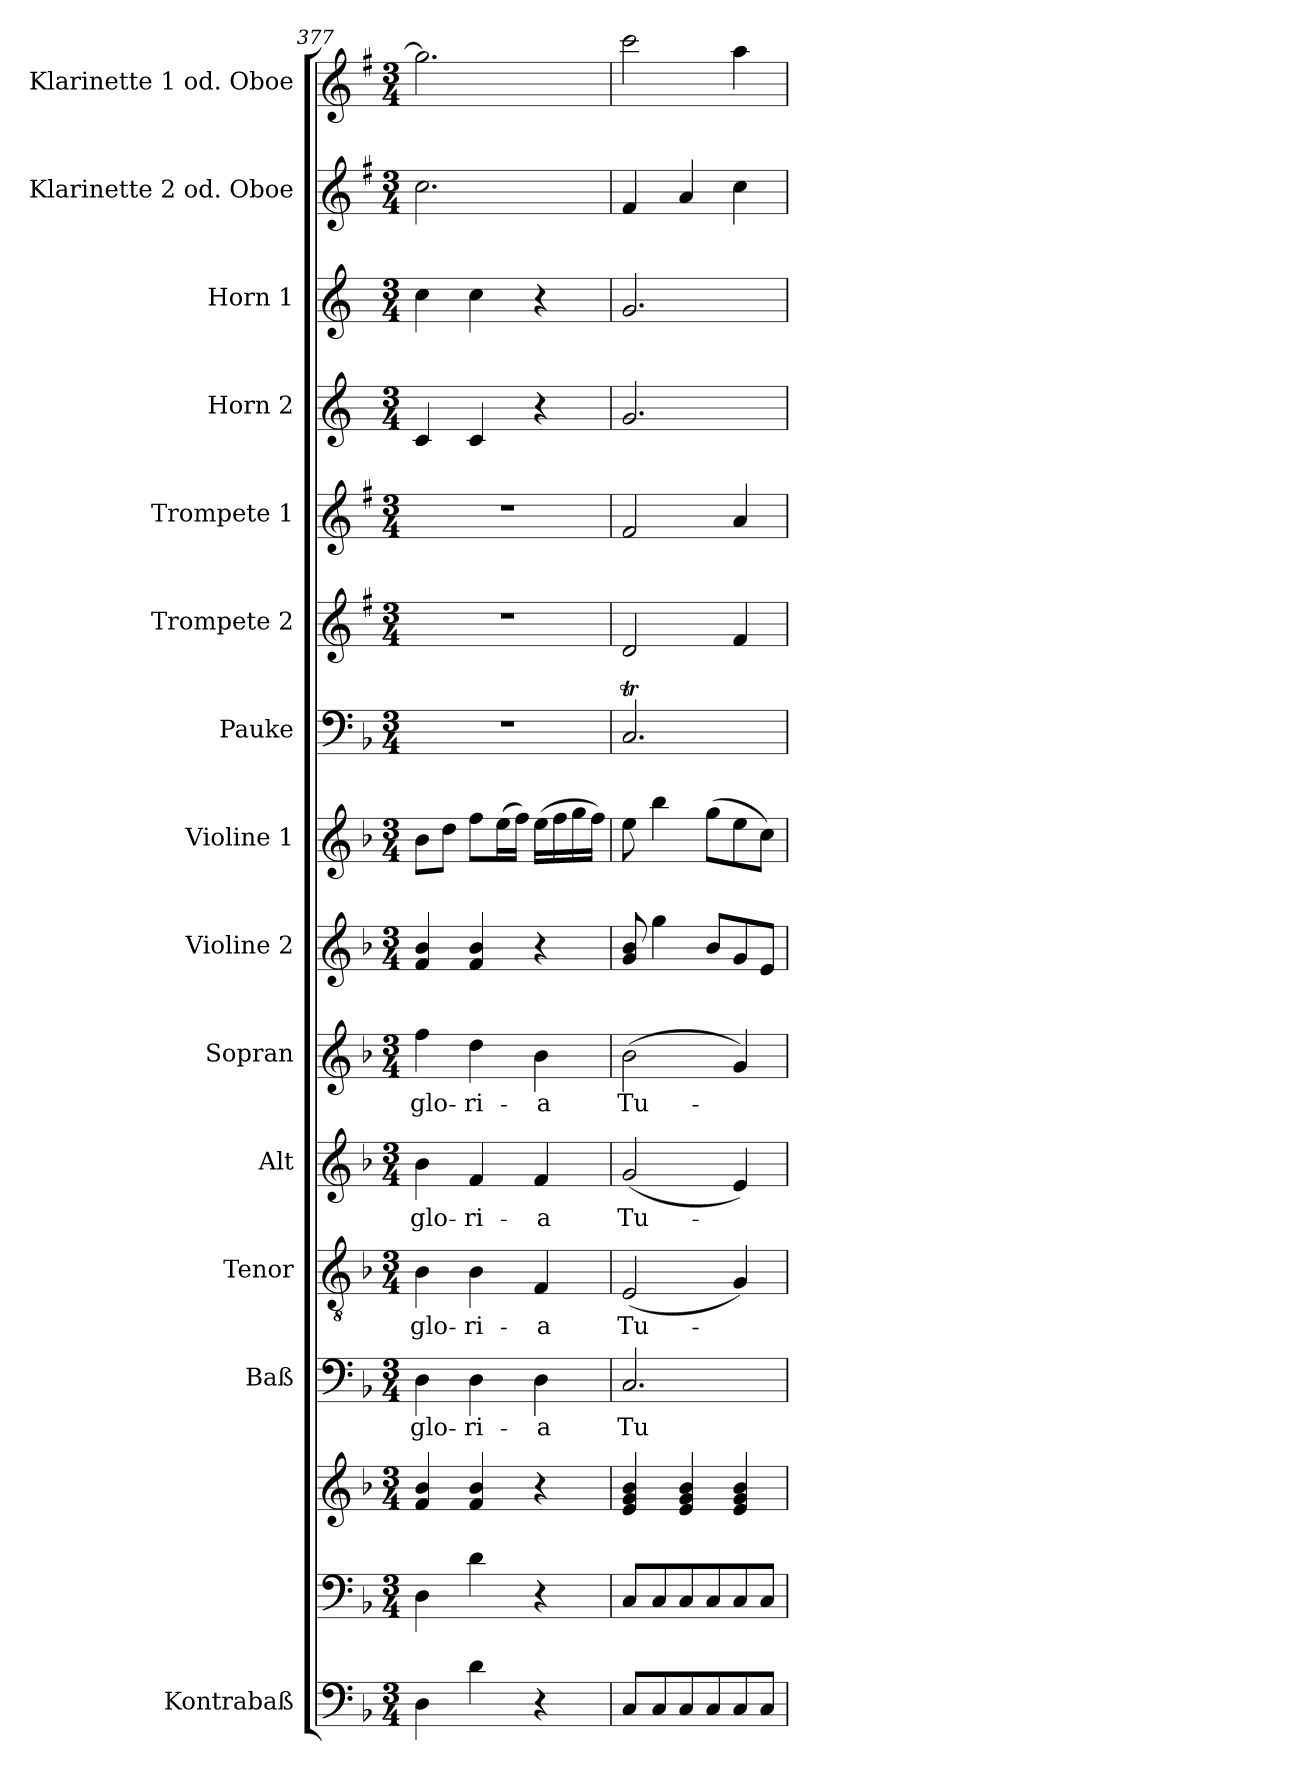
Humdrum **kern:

**kern	**kern	**kern	**kern	**text	**kern	**text	**kern	**text	**kern	**text	**kern	**kern	**kern	**kern	**kern	**kern	**kern	**kern	**kern
*part15	*part14	*part14	*part13	*part13	*part12	*part12	*part11	*part11	*part10	*part10	*part9	*part8	*part7	*part6	*part5	*part4	*part3	*part2	*part1
*staff16	*staff15	*staff14	*staff13	*staff13	*staff12	*staff12	*staff11	*staff11	*staff10	*staff10	*staff9	*staff8	*staff7	*staff6	*staff5	*staff4	*staff3	*staff2	*staff1
*I"Kontrabaß	*	*	*I"Baß	*	*I"Tenor	*	*I"Alt	*	*I"Sopran	*	*I"Violine 2	*I"Violine 1	*I"Pauke	*I"Trompete 2	*I"Trompete 1	*I"Horn 2	*I"Horn 1	*I"Klarinette 2 od. Oboe	*I"Klarinette 1 od. Oboe
*	*	*	*	*	*	*	*	*	*	*	*	*	*	*I'Tpt	*I'Tpt	*I'Hn	*I'Hn	*	*
*clefF4	*clefF4	*clefG2	*clefF4	*	*clefGv2	*	*clefG2	*	*clefG2	*	*clefG2	*clefG2	*clefF4	*clefG2	*clefG2	*clefG2	*clefG2	*clefG2	*clefG2
*ITrd7c12	*	*	*	*	*	*	*	*	*	*	*	*	*	*ITrd1c2	*ITrd1c2	*ITrd4c7	*ITrd4c7	*ITrd1c2	*ITrd1c2
*k[b-]	*k[b-]	*k[b-]	*k[b-]	*	*k[b-]	*	*k[b-]	*	*k[b-]	*	*k[b-]	*k[b-]	*k[b-]	*k[b-]	*k[b-]	*k[b-]	*k[b-]	*k[b-]	*k[b-]
*F:	*F:	*F:	*F:	*	*F:	*	*F:	*	*F:	*	*F:	*F:	*F:	*F:	*F:	*F:	*F:	*F:	*F:
*M3/4	*M3/4	*M3/4	*M3/4	*	*M3/4	*	*M3/4	*	*M3/4	*	*M3/4	*M3/4	*M3/4	*M3/4	*M3/4	*M3/4	*M3/4	*M3/4	*M3/4
=377	=377	=377	=377	=377	=377	=377	=377	=377	=377	=377	=377	=377	=377	=377	=377	=377	=377	=377	=377
!	!	!	!	!LO:LY:b	!	!LO:LY:b	!	!LO:LY:b	!	!LO:LY:b	!	!	!	!	!	!	!	!	!
4DD\	4D\	4f/ 4b-/	4D\	glo-	4B-\	glo-	4b-\	glo-	4ff\	glo-	4f/ 4b-/	8b-\L	2.r	2.r	2.r	4F/	4f\	2.b-\	2.ff\]
.	.	.	.	.	.	.	.	.	.	.	.	8dd\J	.	.	.	.	.	.	.
!	!	!	!	!LO:LY:b	!	!LO:LY:b	!	!LO:LY:b	!	!LO:LY:b	!	!	!	!	!	!	!	!	!
4D\	4d\	4f/ 4b-/	4D\	-ri-	4B-\	-ri-	4f/	-ri-	4dd\	-ri-	4f/ 4b-/	8ff\L	.	.	.	4F/	4f\	.	.
.	.	.	.	.	.	.	.	.	.	.	.	(>16ee\L	.	.	.	.	.	.	.
.	.	.	.	.	.	.	.	.	.	.	.	16ff\JJ)	.	.	.	.	.	.	.
!	!	!	!	!LO:LY:b	!	!LO:LY:b	!	!LO:LY:b	!	!LO:LY:b	!	!	!	!	!	!	!	!	!
4r	4r	4r	4D\	-a	4F/	-a	4f/	-a	4b-\	-a	4r	(>16ee\LL	.	.	.	4r	4r	.	.
.	.	.	.	.	.	.	.	.	.	.	.	16ff\	.	.	.	.	.	.	.
.	.	.	.	.	.	.	.	.	.	.	.	16gg\	.	.	.	.	.	.	.
.	.	.	.	.	.	.	.	.	.	.	.	16ff\JJ)	.	.	.	.	.	.	.
!!LO:PB:g=z
=378	=378	=378	=378	=378	=378	=378	=378	=378	=378	=378	=378	=378	=378	=378	=378	=378	=378	=378	=378
!	!	!	!	!LO:LY:b	!	!LO:LY:b	!	!LO:LY:b	!	!LO:LY:b	!	!	!	!	!	!	!	!	!
8CC/L	8C/L	4e/ 4g/ 4b-/	2.C/	Tu-	(<2E/	Tu-	(<2g/	Tu-	(>2b-\	Tu-	8g/ 8b-/	8ee\	2.CT/	2c/	2e/	2.c/	2.c/	4e/	2bb-\
8CC/	8C/	.	.	.	.	.	.	.	.	.	4gg\	4bb-\	.	.	.	.	.	.	.
8CC/	8C/	4e/ 4g/ 4b-/	.	.	.	.	.	.	.	.	.	.	.	.	.	.	.	4g/	.
8CC/	8C/	.	.	.	.	.	.	.	.	.	8b-/L	(>8gg\L	.	.	.	.	.	.	.
8CC/	8C/	4e/ 4g/ 4b-/	.	.	4G/)	.	4e/)	.	4g/)	.	8g/	8ee\	.	4e/	4g/	.	.	4b-\	4gg\
8CC/J	8C/J	.	.	.	.	.	.	.	.	.	8e/J	8cc\J)	.	.	.	.	.	.	.
=	=	=	=	=	=	=	=	=	=	=	=	=	=	=	=	=	=	=	=
*-	*-	*-	*-	*-	*-	*-	*-	*-	*-	*-	*-	*-	*-	*-	*-	*-	*-	*-	*-
